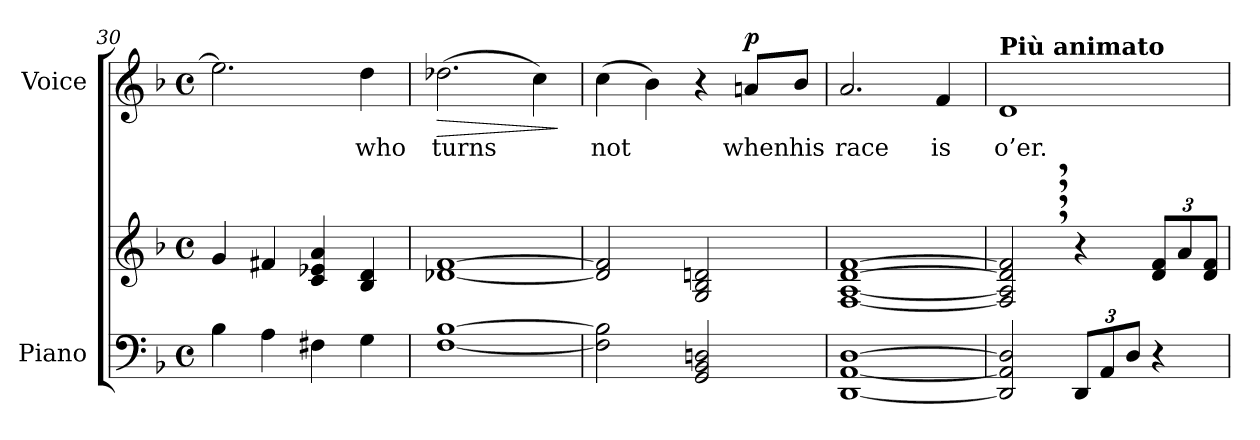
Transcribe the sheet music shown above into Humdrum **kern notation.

**kern	**kern	**kern	**text	**dynam
*part2	*part2	*part1	*part1	*part1
*staff3	*staff2	*staff1	*staff1	*staff1
*I"Piano	*	*I"Voice	*	*
*I'Pno	*	*	*	*
!!LO:PB:g=z
*clefF4	*clefG2	*clefG2	*	*
*k[b-]	*k[b-]	*k[b-]	*	*
*M4/4	*M4/4	*M4/4	*	*
*met(c)	*met(c)	*met(c)	*	*
=30	=30	=30	=30	=30
4B-\	4g/	2.ee-\]	.	.
4A\	4f#X/	.	.	.
4F#X\	4c/ 4e-j/ 4a/	.	.	.
!	!	!	!LO:LY:b	!
4G\	4B-/ 4d/	4dd\	who	.
=31	=31	=31	=31	=31
!	!	!	!LO:LY:b	!LO:HP:b
[1F [1B-	[1d-X [1f	(2.dd-X\	turns	>
.	.	4cc\)	.	.
.	.	.	.	]
=32	=32	=32	=32	=32
!	!	!	!LO:LY:b	!
2F\] 2B-\]	2d-/] 2f/]	(4cc\	not	.
.	.	4b-\)	.	.
2GG/ 2BB-/ 2Dn/	2G/ 2B-/ 2dn/	4r	.	.
!	!	!	!LO:LY:b	!LO:DY:a
.	.	8an/L	when	p
!	!	!	!LO:LY:b	!
.	.	8b-/J	his	.
=33	=33	=33	=33	=33
!	!	!	!LO:LY:b	!
[1DD [1AA [1D	[1F [1A [>1d [1f	2.a/	race	.
!	!	!	!LO:LY:b	!
.	.	4f/	is	.
=34	=34	=34	=34	=34
!	!	!LO:TX:a:B:t=Più animato	!	!
!	!	!	!LO:LY:b	!
2DD/] 2AA/] 2D/]	2F/], 2A/], 2d/], 2f/],	1d	o’er.	.
12DD/L	4r	.	.	.
12AA/	.	.	.	.
12D/J	.	.	.	.
4r	12d/ 12f/L	.	.	.
.	12a/	.	.	.
.	(12d/ 12f/J	.	.	.
=	=	=	=	=
*-	*-	*-	*-	*-
